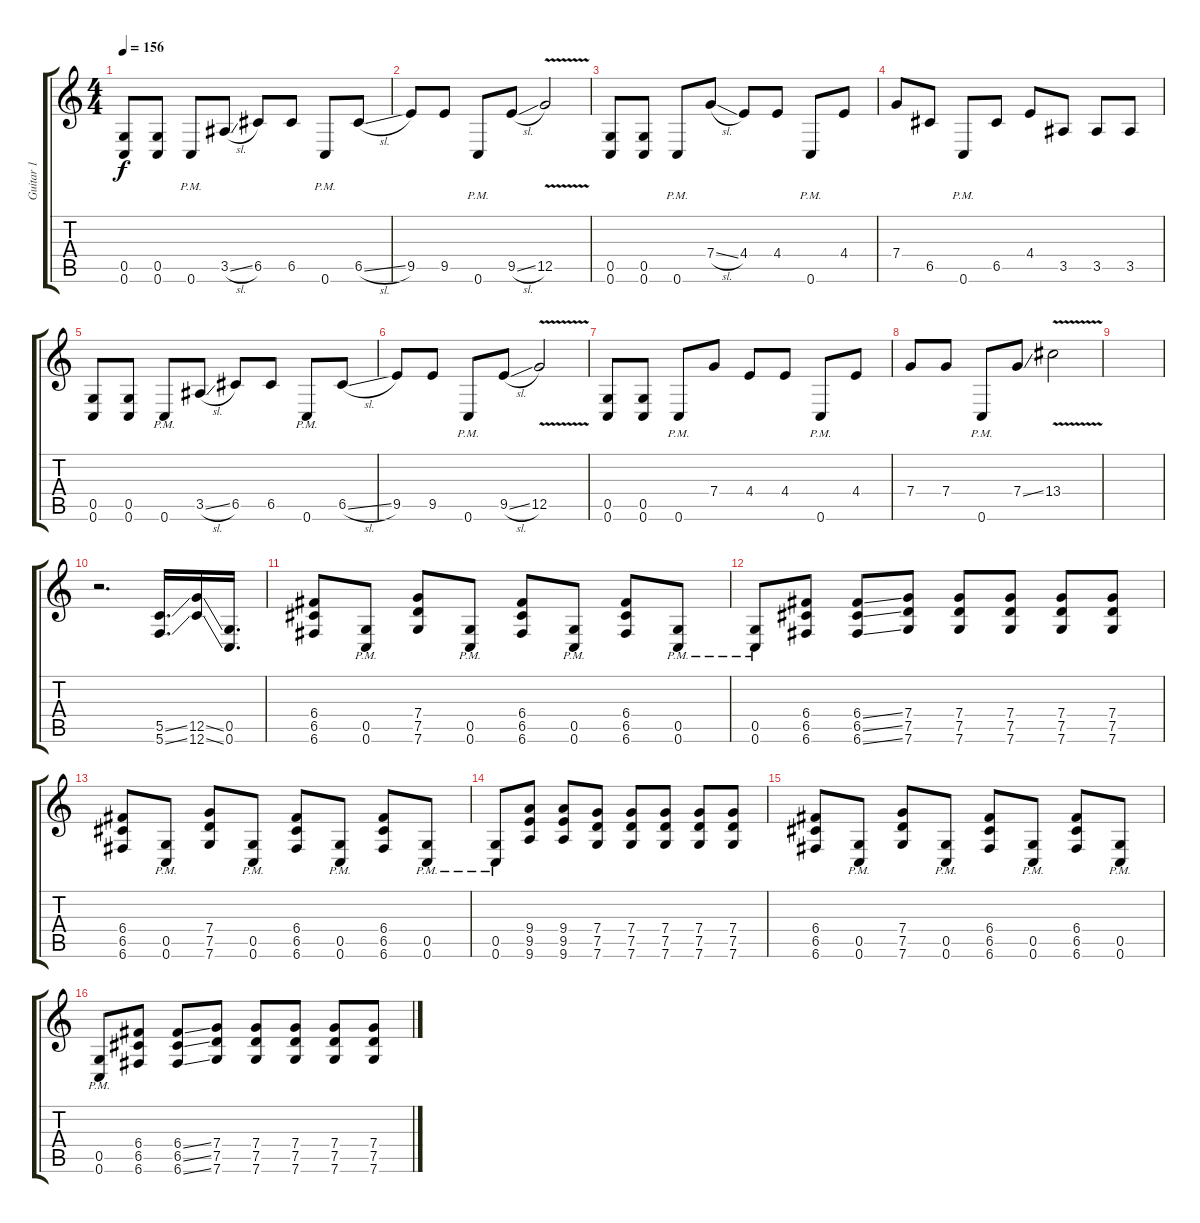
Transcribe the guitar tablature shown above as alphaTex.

\track ("Guitar 1" "Guitar 1") {instrument overdrivenguitar}
\staff {score tabs}
\tuning (D4 A3 F3 C3 G2 C2) {hide}
\ts (4 4)
\tempo 156
\clef g2
\ks c
(0.5 0.6).8{dy f} (0.5 0.6).8 0.6{pm}.8 3.5{sl}.8 6.5.8 6.5.8 0.6{pm}.8 6.5{sl}.8 |
9.5.8 9.5.8 0.6{pm}.8 9.5{sl}.8 12.5{v}.2 |
(0.5 0.6).8 (0.5 0.6).8 0.6{pm}.8 7.4{sl}.8 4.4.8 4.4.8 0.6{pm}.8 4.4.8 |
7.4.8 6.5.8 0.6{pm}.8 6.5.8 4.4.8 3.5.8 3.5.8 3.5.8 |
(0.5 0.6).8 (0.5 0.6).8 0.6{pm}.8 3.5{sl}.8 6.5.8 6.5.8 0.6{pm}.8 6.5{sl}.8 |
9.5.8 9.5.8 0.6{pm}.8 9.5{sl}.8 12.5{v}.2 |
(0.5 0.6).8 (0.5 0.6).8 0.6{pm}.8 7.4.8 4.4.8 4.4.8 0.6{pm}.8 4.4.8 |
7.4.8 7.4.8 0.6{pm}.8 7.4{ss}.8 13.4{v}.2 |
|
r.2{d} (5.5{ss} 5.6{ss}).16{d} (12.5{ss} 12.6{ss}).16 (0.5 0.6).16{d} |
(6.4 6.5 6.6).8 (0.5 0.6{pm}).8 (7.4 7.5 7.6).8 (0.5 0.6{pm}).8 (6.4 6.5 6.6).8 (0.5 0.6{pm}).8 (6.4 6.5 6.6).8 (0.5 0.6{pm}).8 |
(0.5 0.6{pm}).8 (6.4 6.5 6.6).8 (6.4{ss} 6.5{ss} 6.6{ss}).8 (7.4 7.5 7.6).8 (7.4 7.5 7.6).8 (7.4 7.5 7.6).8 (7.4 7.5 7.6).8 (7.4 7.5 7.6).8 |
(6.4 6.5 6.6).8 (0.5 0.6{pm}).8 (7.4 7.5 7.6).8 (0.5 0.6{pm}).8 (6.4 6.5 6.6).8 (0.5 0.6{pm}).8 (6.4 6.5 6.6).8 (0.5 0.6{pm}).8 |
(0.5 0.6{pm}).8 (9.4 9.5 9.6).8 (9.4 9.5 9.6).8 (7.4 7.5 7.6).8 (7.4 7.5 7.6).8 (7.4 7.5 7.6).8 (7.4 7.5 7.6).8 (7.4 7.5 7.6).8 |
(6.4 6.5 6.6).8 (0.5 0.6{pm}).8 (7.4 7.5 7.6).8 (0.5 0.6{pm}).8 (6.4 6.5 6.6).8 (0.5 0.6{pm}).8 (6.4 6.5 6.6).8 (0.5 0.6{pm}).8 |
(0.5 0.6{pm}).8 (6.4 6.5 6.6).8 (6.4{ss} 6.5{ss} 6.6{ss}).8 (7.4 7.5 7.6).8 (7.4 7.5 7.6).8 (7.4 7.5 7.6).8 (7.4 7.5 7.6).8 (7.4 7.5 7.6).8
